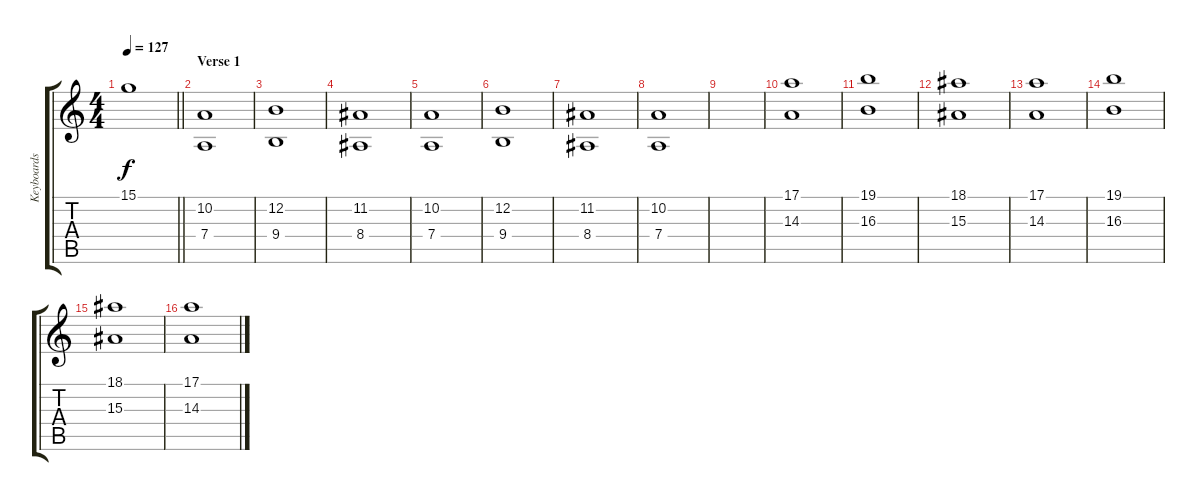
\track ("Keyboards" "Keyboards") {instrument stringensemble1}
\staff {score tabs}
\tuning (E4 B3 G3 D3 A2 E2) {hide}
\ts (4 4)
\tempo 127
\clef g2
\barLineRight lightlight
\ks c
15.1{t}.1{dy f} |
\section ("" "Verse 1")
(10.2 7.4).1{volume 10 instrument synthstrings1} |
(12.2 9.4).1 |
(11.2 8.4).1 |
(10.2 7.4).1 |
(12.2 9.4).1 |
(11.2 8.4).1 |
(10.2 7.4).1 |
|
(17.1 14.3).1 |
(19.1 16.3).1 |
(18.1 15.3).1 |
(17.1 14.3).1 |
(19.1 16.3).1 |
(18.1 15.3).1 |
(17.1 14.3).1
